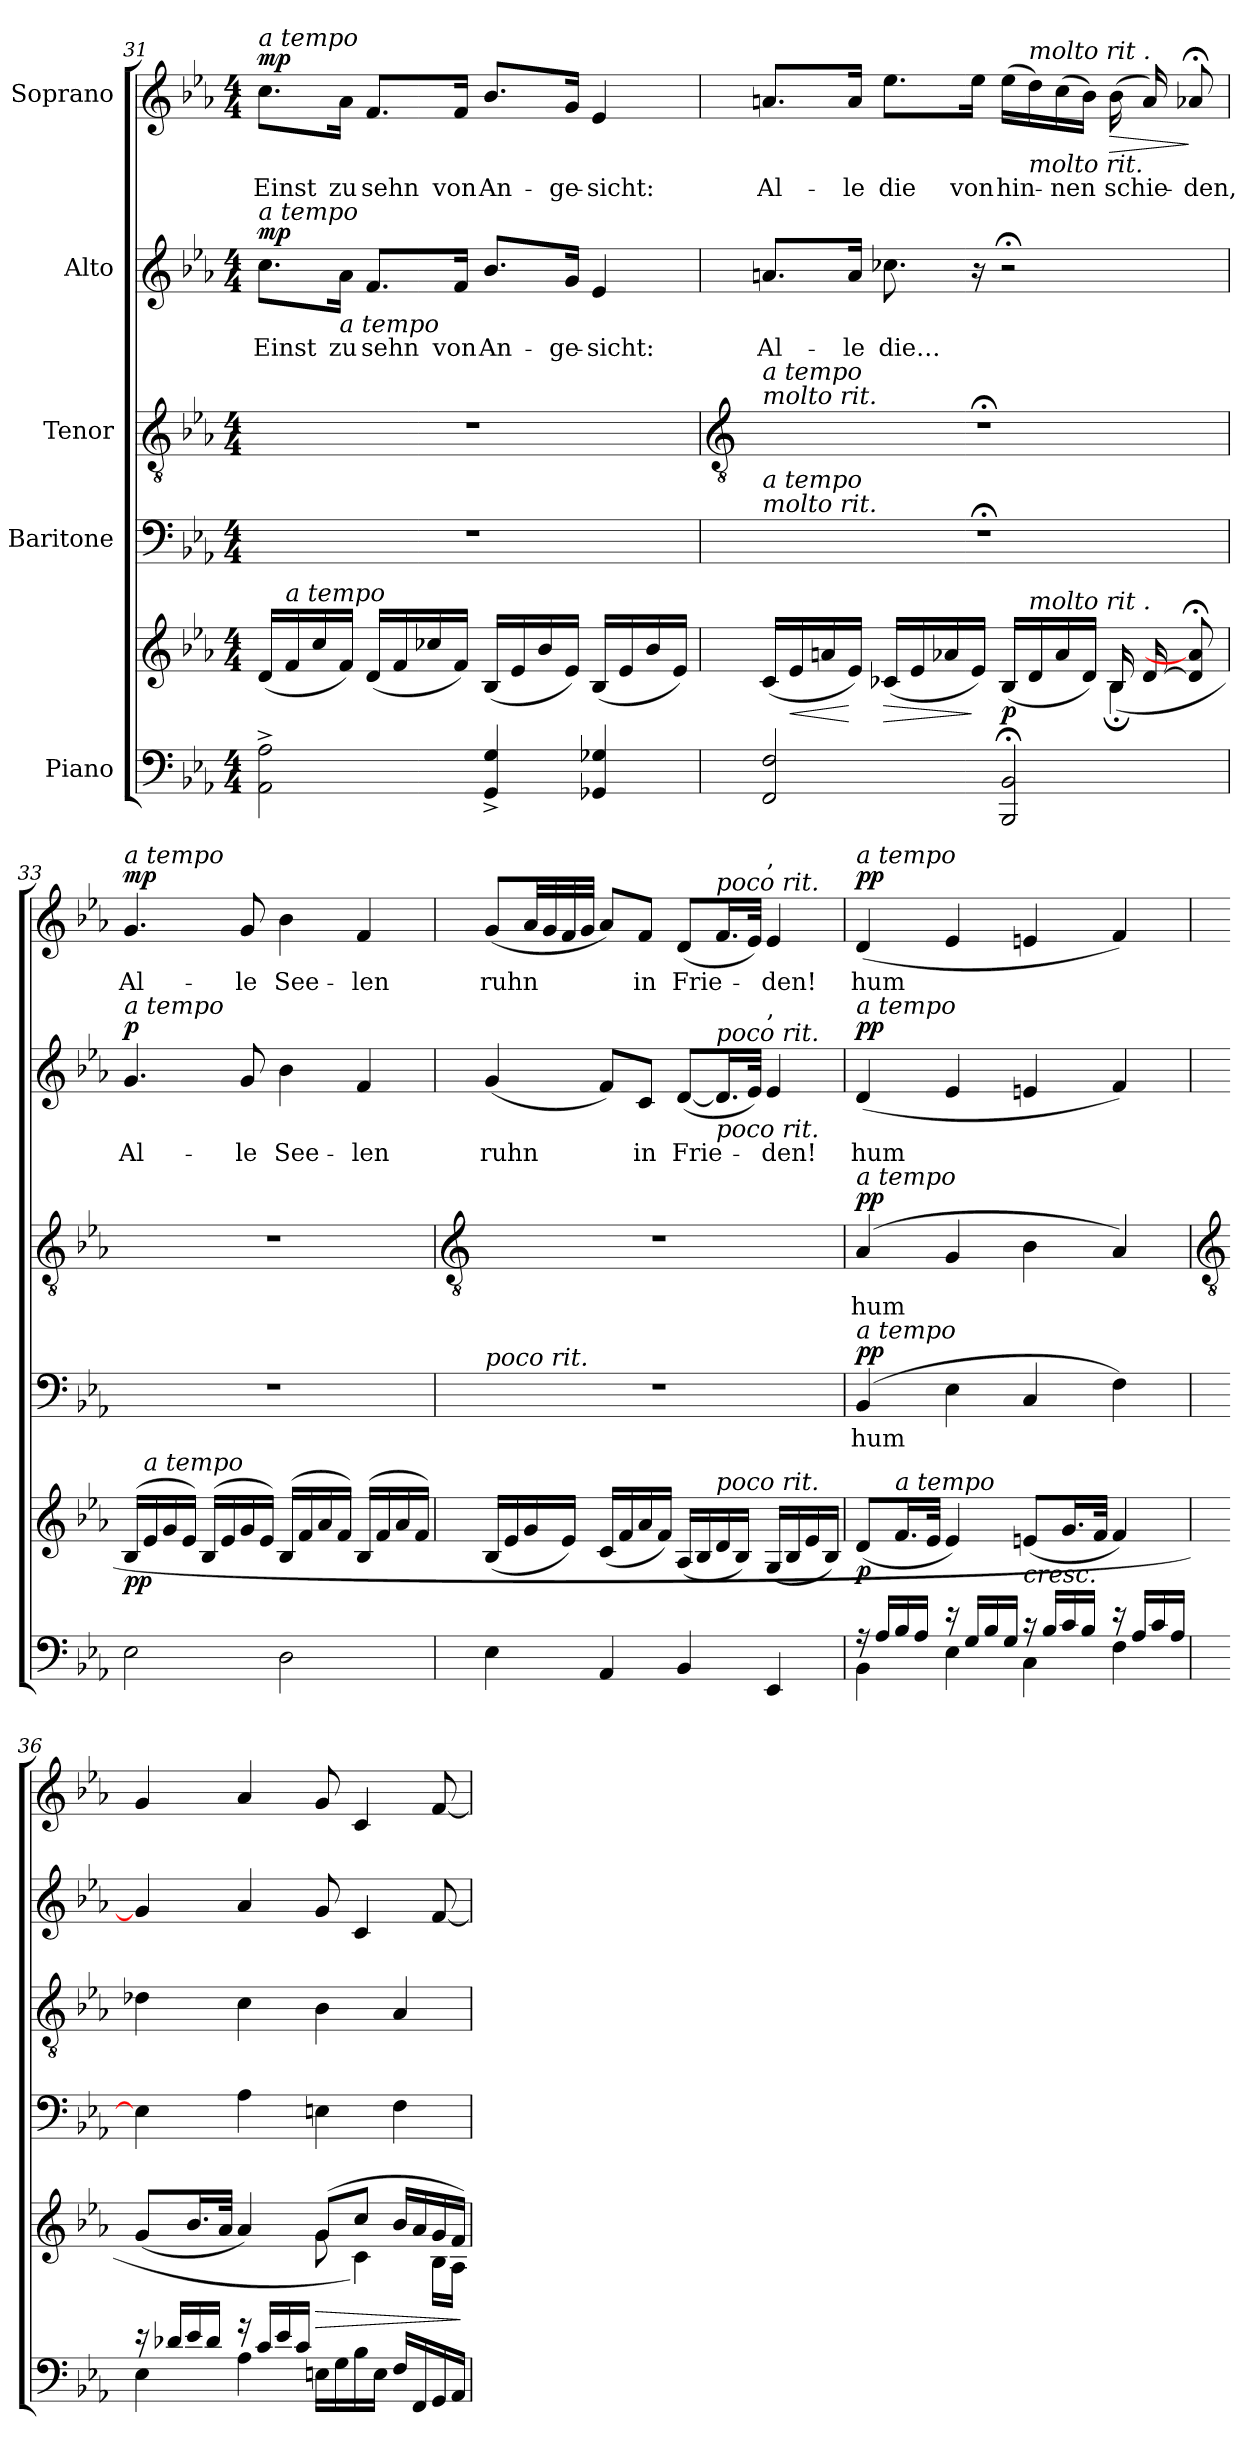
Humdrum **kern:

**kern	**kern	**dynam	**kern	**text	**dynam	**kern	**text	**dynam	**kern	**text	**dynam	**kern	**text	**dynam
*part5	*part5	*part5	*part4	*part4	*part4	*part3	*part3	*part3	*part2	*part2	*part2	*part1	*part1	*part1
*staff6	*staff5	*staff5/6	*staff4	*staff4	*staff4	*staff3	*staff3	*staff3	*staff2	*staff2	*staff2	*staff1	*staff1	*staff1
*I"Piano	*	*	*I"Baritone	*	*	*I"Tenor	*	*	*I"Alto	*	*	*I"Soprano	*	*
*clefF4	*clefG2	*	*clefF4	*	*	*clefGv2	*	*	*clefG2	*	*	*clefG2	*	*
*k[b-e-a-]	*k[b-e-a-]	*	*k[b-e-a-]	*	*	*k[b-e-a-]	*	*	*k[b-e-a-]	*	*	*k[b-e-a-]	*	*
*E-:	*E-:	*	*E-:	*	*	*E-:	*	*	*E-:	*	*	*E-:	*	*
*M4/4	*M4/4	*	*M4/4	*	*	*M4/4	*	*	*M4/4	*	*	*M4/4	*	*
=31	=31	=31	=31	=31	=31	=31	=31	=31	=31	=31	=31	=31	=31	=31
!	!	!	!	!	!	!	!	!	!	!	!	!LO:TX:a:i:t=a tempo	!	!
!	!	!	!	!	!	!	!	!	!LO:TX:a:i:t=a tempo	!	!	!	!	!
!	!	!	!	!	!	!	!	!	!	!LO:LY:b	!LO:DY:a	!	!LO:LY:b	!LO:DY:a
2AA-^ 2A-^	(<16dLL	.	1r	.	.	1r	.	.	8.ccL	Einst	mp	8.ccL	Einst	mp
!	!LO:TX:a:i:t=a tempo	!	!	!	!	!	!	!	!	!	!	!	!	!
.	16f	.	.	.	.	.	.	.	.	.	.	.	.	.
.	16cc	.	.	.	.	.	.	.	.	.	.	.	.	.
!	!	!	!	!	!	!	!	!	!LO:TX:b:i:t=a tempo	!	!	!	!	!
!	!	!	!	!	!	!	!	!	!	!LO:LY:b	!	!	!LO:LY:b	!
.	16fJJ)	.	.	.	.	.	.	.	16a-J	zu	.	16a-J	zu	.
!	!	!	!	!	!	!	!	!	!	!LO:LY:b	!	!	!LO:LY:b	!
.	(<16dLL	.	.	.	.	.	.	.	8.fL	sehn	.	8.fL	sehn	.
.	16f	.	.	.	.	.	.	.	.	.	.	.	.	.
.	16cc-X	.	.	.	.	.	.	.	.	.	.	.	.	.
!	!	!	!	!	!	!	!	!	!	!LO:LY:b	!	!	!LO:LY:b	!
.	16fJJ)	.	.	.	.	.	.	.	16fJ	von	.	16fJ	von	.
!	!	!	!	!	!	!	!	!	!	!LO:LY:b	!	!	!LO:LY:b	!
4GG^ 4G^	(<16B-LL	.	.	.	.	.	.	.	8.b-L	An-	.	8.b-L	An-	.
.	16e-	.	.	.	.	.	.	.	.	.	.	.	.	.
.	16b-	.	.	.	.	.	.	.	.	.	.	.	.	.
!	!	!	!	!	!	!	!	!	!	!LO:LY:b	!	!	!LO:LY:b	!
.	16e-JJ)	.	.	.	.	.	.	.	16gJ	-ge-	.	16gJ	-ge-	.
!	!	!	!	!	!	!	!	!	!	!LO:LY:b	!	!	!LO:LY:b	!
4GG-X 4G-X	(<16B-LL	.	.	.	.	.	.	.	4e-	-sicht:	.	4e-	-sicht:	.
.	16e-	.	.	.	.	.	.	.	.	.	.	.	.	.
.	16b-	.	.	.	.	.	.	.	.	.	.	.	.	.
.	16e-JJ)	.	.	.	.	.	.	.	.	.	.	.	.	.
!!LO:LB:g=z
=32	=32	=32	=32	=32	=32	=32	=32	=32	=32	=32	=32	=32	=32	=32
*	*	*	*	*	*	*clefGv2	*	*	*	*	*	*	*	*
*	*^	*	*	*	*	*	*	*	*	*	*	*	*	*
!	!	!	!	!	!	!	!LO:TX:a:i:t=molto rit.	!	!	!	!	!	!	!	!
!	!	!	!	!	!	!	!LO:TX:a:i:t=a tempo	!	!	!	!	!	!	!	!
!	!	!	!	!LO:TX:a:i:t=molto rit.	!	!	!	!	!	!	!	!	!	!	!
!	!	!	!	!LO:TX:a:i:t=a tempo	!	!	!	!	!	!	!	!	!	!	!
!	!	!	!	!	!	!	!	!	!	!	!LO:LY:b	!	!	!LO:LY:b	!
2FF 2F	(>16c/LL	2ryy	.	1r;<	.	.	1r;<	.	.	8.anL	Al-	.	8.anL	Al-	.
!	!	!	!LO:HP:b	!	!	!	!	!	!	!	!	!	!	!	!
.	16e-/	.	<	.	.	.	.	.	.	.	.	.	.	.	.
.	16an/	.	.	.	.	.	.	.	.	.	.	.	.	.	.
!	!	!	!	!	!	!	!	!	!	!	!LO:LY:b	!	!	!LO:LY:b	!
.	16e-/JJ)	.	[	.	.	.	.	.	.	16aJ	-le	.	16aJ	-le	.
!	!	!	!LO:HP:b	!	!	!	!	!	!	!	!LO:LY:b	!	!	!LO:LY:b	!
.	(>16c-X/LL	.	>	.	.	.	.	.	.	8.cc-X	die…	.	8.ee-L	die	.
.	16e-/	.	.	.	.	.	.	.	.	.	.	.	.	.	.
.	16a-X/	.	.	.	.	.	.	.	.	.	.	.	.	.	.
!	!	!	!	!	!	!	!	!	!	!	!	!	!	!LO:LY:b	!
.	16e-/JJ)	.	]	.	.	.	.	.	.	16r	.	.	16ee-J	von	.
!	!	!	!LO:DY:b	!	!	!	!	!	!	!	!	!	!	!LO:LY:b	!
2BBB-;< 2BB-;<	(>16B-/LL	4ryy	p	.	.	.	.	.	.	2r;<	.	.	(>16ee-LL	hin-	.
!	!	!	!	!	!	!	!	!	!	!	!	!	!LO:TX:b:i:t=molto rit.	!	!
!	!	!	!	!	!	!	!	!	!	!	!	!	!LO:TX:a:i:t=molto rit .	!	!
!	!LO:TX:a:i:t=molto rit .	!	!	!	!	!	!	!	!	!	!	!	!	!	!
.	16d/	.	.	.	.	.	.	.	.	.	.	.	16dd)	.	.
!	!	!	!	!	!	!	!	!	!	!	!	!	!	!LO:LY:b	!
.	16a-/	.	.	.	.	.	.	.	.	.	.	.	(>16cc	-nen	.
.	16d/JJ)	.	.	.	.	.	.	.	.	.	.	.	16b-JJ)	.	.
!	!	!	!	!	!	!	!	!	!	!	!	!	!	!LO:LY:b	!LO:HP:b
.	16B-/LL	(<4B-;\	.	.	.	.	.	.	.	.	.	.	(<16b-LL	schie-	>
.	[16d/	.	.	.	.	.	.	.	.	.	.	.	16a)	.	.
!	!	!	!	!	!	!	!	!	!	!	!	!	!	!LO:LY:b	!
.	8d/];< 8a-/];<J	.	.	.	.	.	.	.	.	.	.	.	8a-X;<J	-den,	]
=33	=33	=33	=33	=33	=33	=33	=33	=33	=33	=33	=33	=33	=33	=33	=33
!	!	!	!	!	!	!	!	!	!	!	!	!	!LO:TX:a:i:t=a tempo	!	!
!	!	!	!	!	!	!	!	!	!	!LO:TX:a:i:t=a tempo	!	!	!	!	!
!	!	!	!LO:DY:b	!	!	!	!	!	!	!	!LO:LY:b	!LO:DY:a	!	!LO:LY:b	!LO:DY:a
2E-	(>16B-/LL	1ryy	pp	1r	.	.	1r	.	.	4.g	Al-	p	4.g	Al-	mp
!	!LO:TX:a:i:t=a tempo	!	!	!	!	!	!	!	!	!	!	!	!	!	!
.	16e-/	.	.	.	.	.	.	.	.	.	.	.	.	.	.
.	16g/	.	.	.	.	.	.	.	.	.	.	.	.	.	.
.	16e-/JJ)	.	.	.	.	.	.	.	.	.	.	.	.	.	.
.	(>16B-/LL	.	.	.	.	.	.	.	.	.	.	.	.	.	.
.	16e-/	.	.	.	.	.	.	.	.	.	.	.	.	.	.
!	!	!	!	!	!	!	!	!	!	!	!LO:LY:b	!	!	!LO:LY:b	!
.	16g/	.	.	.	.	.	.	.	.	8g	-le	.	8g	-le	.
.	16e-/JJ)	.	.	.	.	.	.	.	.	.	.	.	.	.	.
!	!	!	!	!	!	!	!	!	!	!	!LO:LY:b	!	!	!LO:LY:b	!
2D	(>16B-/LL	.	.	.	.	.	.	.	.	4b-	See-	.	4b-	See-	.
.	16f/	.	.	.	.	.	.	.	.	.	.	.	.	.	.
.	16a-/	.	.	.	.	.	.	.	.	.	.	.	.	.	.
.	16f/JJ)	.	.	.	.	.	.	.	.	.	.	.	.	.	.
!	!	!	!	!	!	!	!	!	!	!	!LO:LY:b	!	!	!LO:LY:b	!
.	(>16B-/LL	.	.	.	.	.	.	.	.	4f	-len	.	4f	-len	.
.	16f/	.	.	.	.	.	.	.	.	.	.	.	.	.	.
.	16a-/	.	.	.	.	.	.	.	.	.	.	.	.	.	.
.	16f/JJ)	.	.	.	.	.	.	.	.	.	.	.	.	.	.
*	*v	*v	*	*	*	*	*	*	*	*	*	*	*	*	*
!!LO:LB:g=z
=34	=34	=34	=34	=34	=34	=34	=34	=34	=34	=34	=34	=34	=34	=34
*	*	*	*	*	*	*clefGv2	*	*	*	*	*	*	*	*
*^	*	*	*	*	*	*	*	*	*	*	*	*	*	*
!	!	!	!	!LO:TX:a:i:t=poco rit.	!	!	!	!	!	!	!	!	!	!	!
!	!	!	!	!	!	!	!	!	!	!	!LO:LY:b	!	!	!LO:LY:b	!
4E-\	1ryy	(<16B-LL	.	1r	.	.	1r	.	.	(<4g	ruhn	.	(<8gL	ruhn	.
.	.	16e-	.	.	.	.	.	.	.	.	.	.	.	.	.
.	.	16g	.	.	.	.	.	.	.	.	.	.	32a-LL	.	.
.	.	.	.	.	.	.	.	.	.	.	.	.	32g	.	.
.	.	16e-JJ)	.	.	.	.	.	.	.	.	.	.	32f	.	.
.	.	.	.	.	.	.	.	.	.	.	.	.	32gJJJ	.	.
4AA-/	.	(<16cLL	.	.	.	.	.	.	.	8fL)	.	.	8a-L)	.	.
.	.	16f	.	.	.	.	.	.	.	.	.	.	.	.	.
!	!	!	!	!	!	!	!	!	!	!	!LO:LY:b	!	!	!LO:LY:b	!
.	.	16a-	.	.	.	.	.	.	.	8cJ	in	.	8fJ	in	.
.	.	16fJJ)	.	.	.	.	.	.	.	.	.	.	.	.	.
!	!	!	!	!	!	!	!	!	!	!	!LO:LY:b	!	!	!LO:LY:b	!
4BB-/	.	(<16A-LL	.	.	.	.	.	.	.	(<[8dL	Frie-	.	(<8dL	Frie-	.
.	.	16B-	.	.	.	.	.	.	.	.	.	.	.	.	.
!	!	!	!	!	!	!	!	!	!	!	!	!	!LO:TX:a:i:t=poco rit.	!	!
!	!	!	!	!	!	!	!	!	!	!LO:TX:a:i:t=poco rit.	!	!	!	!	!
!	!	!	!	!	!	!	!	!	!	!LO:TX:b:i:t=poco rit.	!	!	!	!	!
!	!	!LO:TX:a:i:t=poco rit.	!	!	!	!	!	!	!	!	!	!	!	!	!
.	.	16d	.	.	.	.	.	.	.	16.dL]	.	.	16.fL	.	.
.	.	16B-JJ)	.	.	.	.	.	.	.	.	.	.	.	.	.
.	.	.	.	.	.	.	.	.	.	32e-JJ)	.	.	32e-JJ)	.	.
!	!	!	!	!	!	!	!	!	!	!	!	!	!LO:TX:a:t=,	!	!
!	!	!	!	!	!	!	!	!	!	!LO:TX:a:t=,	!	!	!	!	!
!	!	!	!	!	!	!	!	!	!	!	!LO:LY:b	!	!	!LO:LY:b	!
4EE-/	.	(<16GLL	.	.	.	.	.	.	.	4e-	-den!	.	4e-	-den!	.
.	.	16B-	.	.	.	.	.	.	.	.	.	.	.	.	.
.	.	16e-	.	.	.	.	.	.	.	.	.	.	.	.	.
.	.	16B-JJ)	.	.	.	.	.	.	.	.	.	.	.	.	.
=35	=35	=35	=35	=35	=35	=35	=35	=35	=35	=35	=35	=35	=35	=35	=35
!	!	!	!	!	!	!	!	!	!	!	!	!	!LO:TX:a:i:t=a tempo	!	!
!	!	!	!	!	!	!	!	!	!	!LO:TX:a:i:t=a tempo	!	!	!	!	!
!	!	!	!	!	!	!	!LO:TX:a:i:t=a tempo	!	!	!	!	!	!	!	!
!	!	!	!	!LO:TX:a:i:t=a tempo	!	!	!	!	!	!	!	!	!	!	!
!	!	!	!LO:DY:b	!	!LO:LY:b	!LO:DY:a	!	!LO:LY:b	!LO:DY:a	!	!LO:LY:b	!LO:DY:a	!	!LO:LY:b	!LO:DY:a
16r	4BB-\	(<8dL	p	(>4BB-	hum	pp	(<4A-	hum	pp	(<4d	hum	pp	(<4d	hum	pp
16A-/LL	.	.	.	.	.	.	.	.	.	.	.	.	.	.	.
!	!	!LO:TX:a:i:t=a tempo	!	!	!	!	!	!	!	!	!	!	!	!	!
16B-/	.	16.fL	.	.	.	.	.	.	.	.	.	.	.	.	.
16A-/JJ	.	.	.	.	.	.	.	.	.	.	.	.	.	.	.
.	.	32e-JJ	.	.	.	.	.	.	.	.	.	.	.	.	.
16r	4E-\	4e-)	.	4E-	.	.	4G	.	.	4e-	.	.	4e-	.	.
16G/LL	.	.	.	.	.	.	.	.	.	.	.	.	.	.	.
16B-/	.	.	.	.	.	.	.	.	.	.	.	.	.	.	.
16G/JJ	.	.	.	.	.	.	.	.	.	.	.	.	.	.	.
!	!	!LO:TX:b:i:t=cresc.	!	!	!	!	!	!	!	!	!	!	!	!	!
16r	4C\	(<8enL	.	4C	.	.	4B-	.	.	4en	.	.	4en	.	.
16B-/LL	.	.	.	.	.	.	.	.	.	.	.	.	.	.	.
16c/	.	16.gL	.	.	.	.	.	.	.	.	.	.	.	.	.
16B-/JJ	.	.	.	.	.	.	.	.	.	.	.	.	.	.	.
.	.	32fJJ	.	.	.	.	.	.	.	.	.	.	.	.	.
16r	4F\	4f)	.	4F)	.	.	4A-)	.	.	4f)	.	.	4f)	.	.
16A-/LL	.	.	.	.	.	.	.	.	.	.	.	.	.	.	.
16c/	.	.	.	.	.	.	.	.	.	.	.	.	.	.	.
16A-/JJ	.	.	.	.	.	.	.	.	.	.	.	.	.	.	.
!!LO:LB:g=z
=36	=36	=36	=36	=36	=36	=36	=36	=36	=36	=36	=36	=36	=36	=36	=36
*	*	*	*	*	*	*	*clefGv2	*	*	*	*	*	*	*	*
*	*	*^	*	*	*	*	*	*	*	*	*	*	*	*	*
16r	4E-\	(>8g/L	2ryy	.	4E-]	.	.	4d-X	.	.	4g]	.	.	4g	.	.
16d-X/LL	.	.	.	.	.	.	.	.	.	.	.	.	.	.	.	.
16e-/	.	16.b-/L	.	.	.	.	.	.	.	.	.	.	.	.	.	.
16d-/JJ	.	.	.	.	.	.	.	.	.	.	.	.	.	.	.	.
.	.	32a-/JJ	.	.	.	.	.	.	.	.	.	.	.	.	.	.
16r	4A-\	4a-/)	.	.	4A-	.	.	4c	.	.	4a-	.	.	4a-	.	.
16c/LL	.	.	.	.	.	.	.	.	.	.	.	.	.	.	.	.
16e-/	.	.	.	.	.	.	.	.	.	.	.	.	.	.	.	.
16c/JJ	.	.	.	.	.	.	.	.	.	.	.	.	.	.	.	.
!	!	!	!	!LO:HP:b	!	!	!	!	!	!	!	!	!	!	!	!
16En\LL	2ryy	(>8g/L	8g\	>	4En	.	.	4B-	.	.	8g	.	.	8g	.	.
16G\	.	.	.	.	.	.	.	.	.	.	.	.	.	.	.	.
16B-\	.	8cc/J	4c\)	.	.	.	.	.	.	.	4c	.	.	4c	.	.
16E\JJ	.	.	.	.	.	.	.	.	.	.	.	.	.	.	.	.
16F/LL	.	16b-/LL	.	.	4F	.	.	4A-	.	.	.	.	.	.	.	.
16FF/	.	16a-/	.	.	.	.	.	.	.	.	.	.	.	.	.	.
16GG/	.	16g/	16B-\LL	.	.	.	.	.	.	.	[8f	.	.	[8f	.	.
16AA-/JJ	.	16f/JJ)	16A-\JJ	.	.	.	.	.	.	.	.	.	.	.	.	.
*v	*v	*	*	*	*	*	*	*	*	*	*	*	*	*	*	*
*	*v	*v	*	*	*	*	*	*	*	*	*	*	*	*	*
.	.	]	.	.	.	.	.	.	.	.	.	.	.	.
=	=	=	=	=	=	=	=	=	=	=	=	=	=	=
*-	*-	*-	*-	*-	*-	*-	*-	*-	*-	*-	*-	*-	*-	*-
